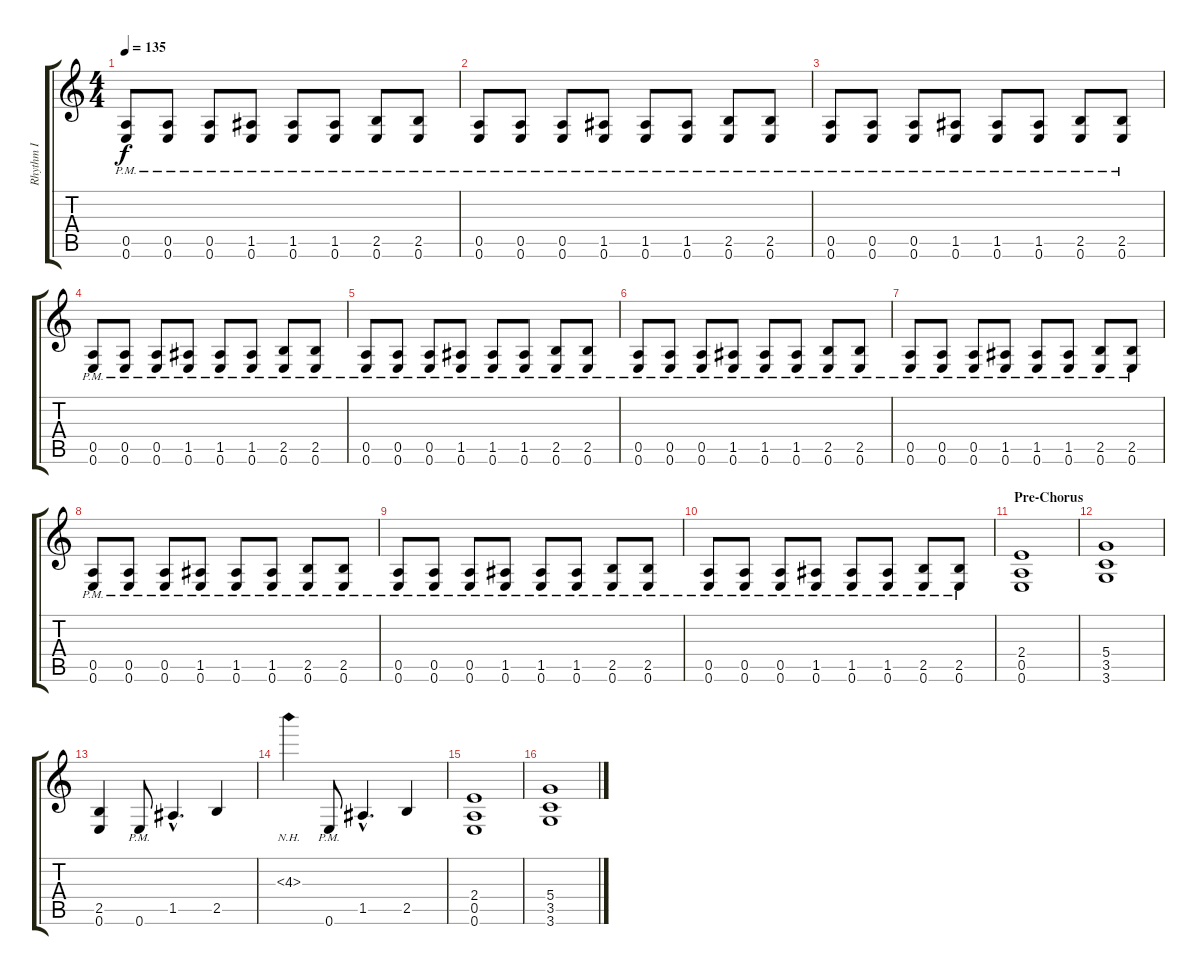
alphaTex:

\track ("Rhythm I" "Rhythm I") {instrument distortionguitar}
\staff {score tabs}
\tuning (E4 B3 G3 D3 A2 E2) {hide}
\ts (4 4)
\tempo 135
\clef g2
\ks c
(0.5{pm} 0.6{pm}).8{dy f} (0.5{pm} 0.6{pm}).8 (0.5{pm} 0.6{pm}).8 (1.5{pm} 0.6{pm}).8 (1.5{pm} 0.6{pm}).8 (1.5{pm} 0.6{pm}).8 (2.5{pm} 0.6{pm}).8 (2.5{pm} 0.6{pm}).8 |
(0.5{pm} 0.6{pm}).8 (0.5{pm} 0.6{pm}).8 (0.5{pm} 0.6{pm}).8 (1.5{pm} 0.6{pm}).8 (1.5{pm} 0.6{pm}).8 (1.5{pm} 0.6{pm}).8 (2.5{pm} 0.6{pm}).8 (2.5{pm} 0.6{pm}).8 |
(0.5{pm} 0.6{pm}).8 (0.5{pm} 0.6{pm}).8 (0.5{pm} 0.6{pm}).8 (1.5{pm} 0.6{pm}).8 (1.5{pm} 0.6{pm}).8 (1.5{pm} 0.6{pm}).8 (2.5{pm} 0.6{pm}).8 (2.5{pm} 0.6{pm}).8 |
(0.5{pm} 0.6{pm}).8 (0.5{pm} 0.6{pm}).8 (0.5{pm} 0.6{pm}).8 (1.5{pm} 0.6{pm}).8 (1.5{pm} 0.6{pm}).8 (1.5{pm} 0.6{pm}).8 (2.5{pm} 0.6{pm}).8 (2.5{pm} 0.6{pm}).8 |
(0.5{pm} 0.6{pm}).8 (0.5{pm} 0.6{pm}).8 (0.5{pm} 0.6{pm}).8 (1.5{pm} 0.6{pm}).8 (1.5{pm} 0.6{pm}).8 (1.5{pm} 0.6{pm}).8 (2.5{pm} 0.6{pm}).8 (2.5{pm} 0.6{pm}).8 |
(0.5{pm} 0.6{pm}).8 (0.5{pm} 0.6{pm}).8 (0.5{pm} 0.6{pm}).8 (1.5{pm} 0.6{pm}).8 (1.5{pm} 0.6{pm}).8 (1.5{pm} 0.6{pm}).8 (2.5{pm} 0.6{pm}).8 (2.5{pm} 0.6{pm}).8 |
(0.5{pm} 0.6{pm}).8 (0.5{pm} 0.6{pm}).8 (0.5{pm} 0.6{pm}).8 (1.5{pm} 0.6{pm}).8 (1.5{pm} 0.6{pm}).8 (1.5{pm} 0.6{pm}).8 (2.5{pm} 0.6{pm}).8 (2.5{pm} 0.6{pm}).8 |
(0.5{pm} 0.6{pm}).8 (0.5{pm} 0.6{pm}).8 (0.5{pm} 0.6{pm}).8 (1.5{pm} 0.6{pm}).8 (1.5{pm} 0.6{pm}).8 (1.5{pm} 0.6{pm}).8 (2.5{pm} 0.6{pm}).8 (2.5{pm} 0.6{pm}).8 |
(0.5{pm} 0.6{pm}).8 (0.5{pm} 0.6{pm}).8 (0.5{pm} 0.6{pm}).8 (1.5{pm} 0.6{pm}).8 (1.5{pm} 0.6{pm}).8 (1.5{pm} 0.6{pm}).8 (2.5{pm} 0.6{pm}).8 (2.5{pm} 0.6{pm}).8 |
(0.5{pm} 0.6{pm}).8 (0.5{pm} 0.6{pm}).8 (0.5{pm} 0.6{pm}).8 (1.5{pm} 0.6{pm}).8 (1.5{pm} 0.6{pm}).8 (1.5{pm} 0.6{pm}).8 (2.5{pm} 0.6{pm}).8 (2.5{pm} 0.6{pm}).8 |
\section ("" "Pre-Chorus")
(2.4 0.5 0.6).1{volume 13 balance 16 instrument distortionguitar} |
(5.4 3.5 3.6).1 |
(2.5 0.6).4 0.6{pm}.8 1.5{hac}.4{d} 2.5.4 |
4.3{nh}.4 0.6{pm}.8 1.5{hac}.4{d} 2.5.4 |
(2.4 0.5 0.6).1 |
(5.4 3.5 3.6).1
